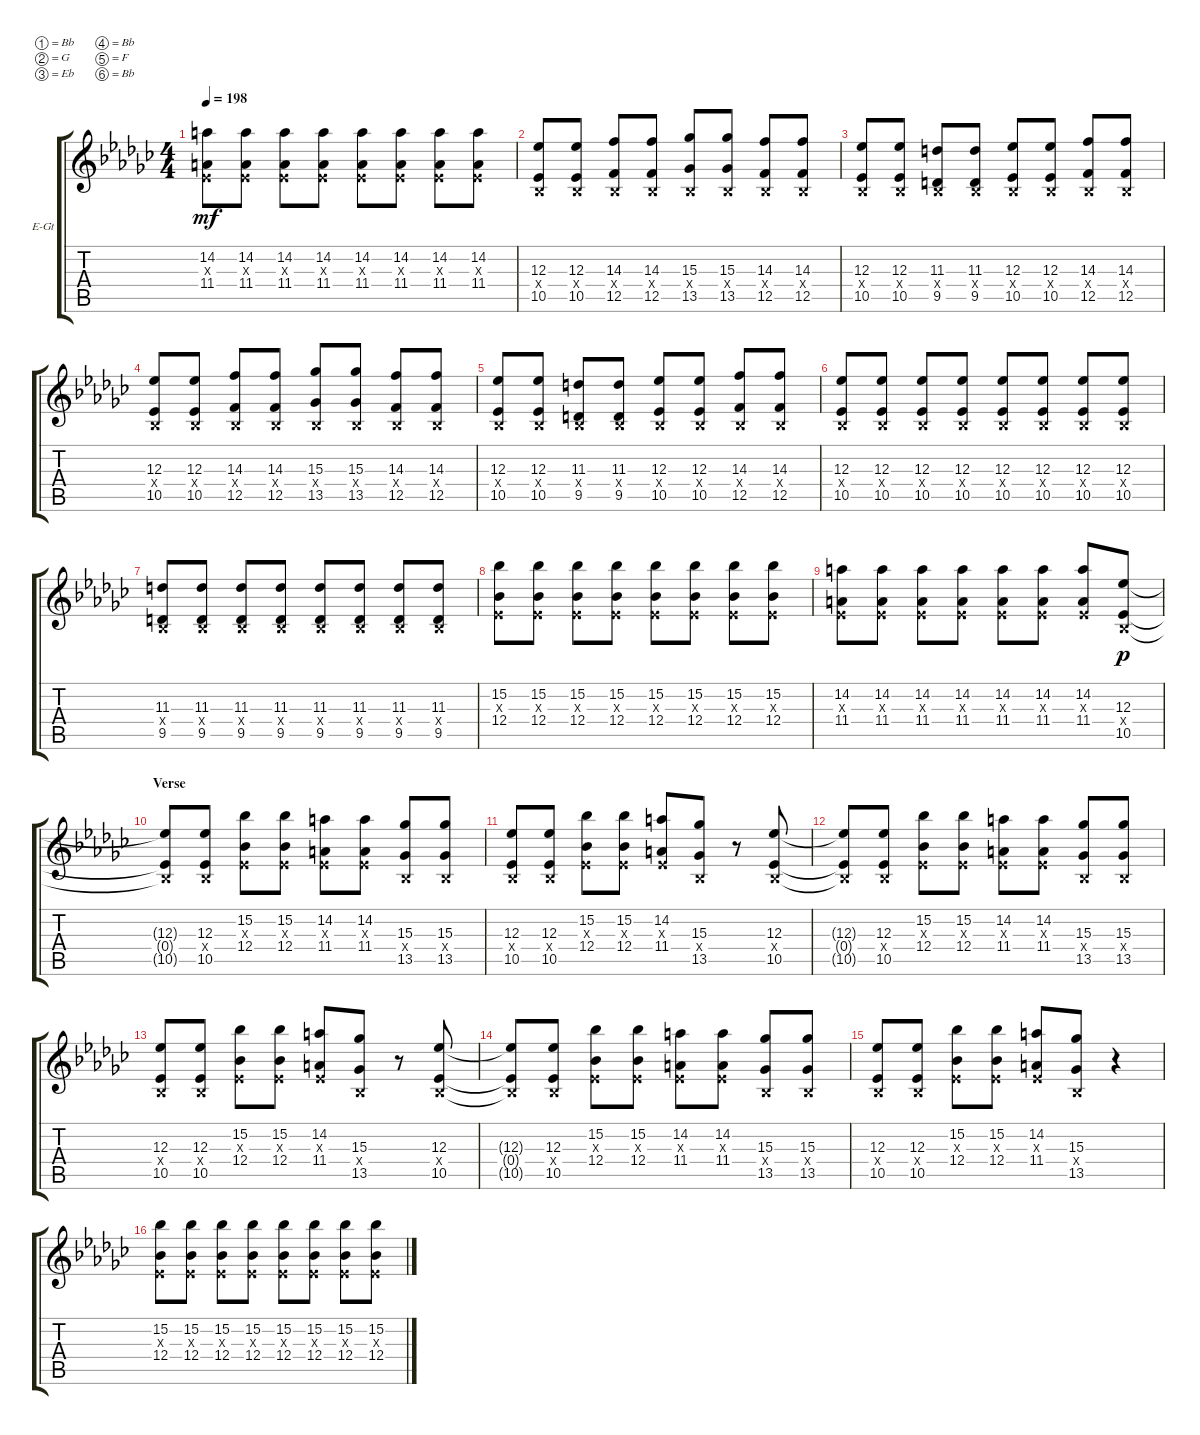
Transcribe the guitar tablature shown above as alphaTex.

\bracketExtendMode groupsimilarinstruments
\firstSystemTrackNameOrientation horizontal
\otherSystemsTrackNameOrientation horizontal
\track ("Electric Guitar 1" "E-Gt") {instrument distortionguitar}
\staff {score tabs}
\tuning (Bb3 G3 Eb3 Bb2 F2 Bb1)
\ts (4 4)
\tempo 198
\clef g2
\ks ebminor
(11.4 14.2 0.3{x}).8{dy mf} (11.4 14.2 0.3{x}).8 (11.4 14.2 0.3{x}).8 (11.4 14.2 0.3{x}).8 (11.4 14.2 0.3{x}).8 (11.4 14.2 0.3{x}).8 (11.4 14.2 0.3{x}).8 (11.4 14.2 0.3{x}).8 |
(10.5 12.3 0.4{x}).8 (10.5 12.3 0.4{x}).8 (12.5 14.3 0.4{x}).8 (12.5 14.3 0.4{x}).8 (13.5 15.3 0.4{x}).8 (13.5 15.3 0.4{x}).8 (12.5 14.3 0.4{x}).8 (12.5 14.3 0.4{x}).8 |
(10.5 12.3 0.4{x}).8 (10.5 12.3 0.4{x}).8 (9.5 11.3 0.4{x}).8 (9.5 11.3 0.4{x}).8 (10.5 12.3 0.4{x}).8 (10.5 12.3 0.4{x}).8 (12.5 14.3 0.4{x}).8 (12.5 14.3 0.4{x}).8 |
(10.5 12.3 0.4{x}).8 (10.5 12.3 0.4{x}).8 (12.5 14.3 0.4{x}).8 (12.5 14.3 0.4{x}).8 (13.5 15.3 0.4{x}).8 (13.5 15.3 0.4{x}).8 (12.5 14.3 0.4{x}).8 (12.5 14.3 0.4{x}).8 |
(10.5 12.3 0.4{x}).8 (10.5 12.3 0.4{x}).8 (9.5 11.3 0.4{x}).8 (9.5 11.3 0.4{x}).8 (10.5 12.3 0.4{x}).8 (10.5 12.3 0.4{x}).8 (12.5 14.3 0.4{x}).8 (12.5 14.3 0.4{x}).8 |
(10.5 12.3 0.4{x}).8 (10.5 12.3 0.4{x}).8 (10.5 12.3 0.4{x}).8 (10.5 12.3 0.4{x}).8 (10.5 12.3 0.4{x}).8 (10.5 12.3 0.4{x}).8 (10.5 12.3 0.4{x}).8 (10.5 12.3 0.4{x}).8 |
(9.5 11.3 0.4{x}).8 (9.5 11.3 0.4{x}).8 (9.5 11.3 0.4{x}).8 (9.5 11.3 0.4{x}).8 (9.5 11.3 0.4{x}).8 (9.5 11.3 0.4{x}).8 (9.5 11.3 0.4{x}).8 (9.5 11.3 0.4{x}).8 |
(12.4 15.2 0.3{x}).8 (12.4 15.2 0.3{x}).8 (12.4 15.2 0.3{x}).8 (12.4 15.2 0.3{x}).8 (12.4 15.2 0.3{x}).8 (12.4 15.2 0.3{x}).8 (12.4 15.2 0.3{x}).8 (12.4 15.2 0.3{x}).8 |
(11.4 14.2 0.3{x}).8 (11.4 14.2 0.3{x}).8 (11.4 14.2 0.3{x}).8 (11.4 14.2 0.3{x}).8 (11.4 14.2 0.3{x}).8 (11.4 14.2 0.3{x}).8 (11.4 14.2 0.3{x}).8 (10.5 12.3 0.4{x}).8{dy p} |
\section ("" "Verse")
(10.5{t} 12.3{t} 0.4{x t}).8 (10.5 12.3 0.4{x}).8 (12.4 15.2 0.3{x}).8 (12.4 15.2 0.3{x}).8 (11.4 14.2 0.3{x}).8 (11.4 14.2 0.3{x}).8 (13.5 15.3 0.4{x}).8 (13.5 15.3 0.4{x}).8 |
(10.5 12.3 0.4{x}).8 (10.5 12.3 0.4{x}).8 (12.4 15.2 0.3{x}).8 (12.4 15.2 0.3{x}).8 (11.4 14.2 0.3{x}).8 (13.5 15.3 0.4{x}).8 r.8 (10.5 12.3 0.4{x}).8 |
(10.5{t} 12.3{t} 0.4{x t}).8 (10.5 12.3 0.4{x}).8 (12.4 15.2 0.3{x}).8 (12.4 15.2 0.3{x}).8 (11.4 14.2 0.3{x}).8 (11.4 14.2 0.3{x}).8 (13.5 15.3 0.4{x}).8 (13.5 15.3 0.4{x}).8 |
(10.5 12.3 0.4{x}).8 (10.5 12.3 0.4{x}).8 (12.4 15.2 0.3{x}).8 (12.4 15.2 0.3{x}).8 (11.4 14.2 0.3{x}).8 (13.5 15.3 0.4{x}).8 r.8 (10.5 12.3 0.4{x}).8 |
(10.5{t} 12.3{t} 0.4{x t}).8 (10.5 12.3 0.4{x}).8 (12.4 15.2 0.3{x}).8 (12.4 15.2 0.3{x}).8 (11.4 14.2 0.3{x}).8 (11.4 14.2 0.3{x}).8 (13.5 15.3 0.4{x}).8 (13.5 15.3 0.4{x}).8 |
(10.5 12.3 0.4{x}).8 (10.5 12.3 0.4{x}).8 (12.4 15.2 0.3{x}).8 (12.4 15.2 0.3{x}).8 (11.4 14.2 0.3{x}).8 (13.5 15.3 0.4{x}).8 r.4 |
(12.4 15.2 0.3{x}).8 (12.4 15.2 0.3{x}).8 (12.4 15.2 0.3{x}).8 (12.4 15.2 0.3{x}).8 (12.4 15.2 0.3{x}).8 (12.4 15.2 0.3{x}).8 (12.4 15.2 0.3{x}).8 (12.4 15.2 0.3{x}).8
